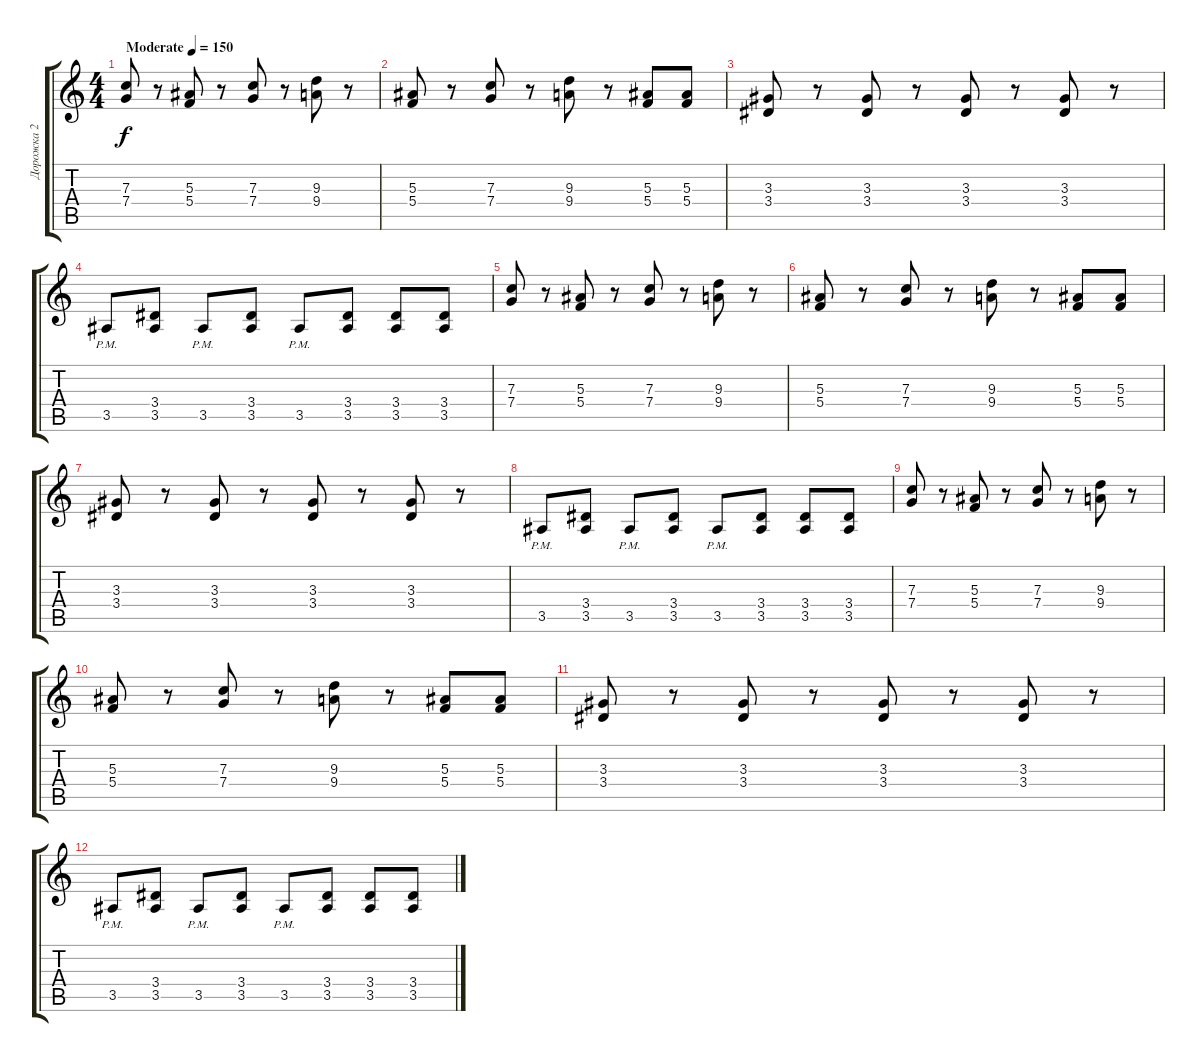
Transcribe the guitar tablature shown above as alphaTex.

\track ("Дорожка 2" "Дорожка 2") {instrument acousticguitarsteel}
\staff {score tabs}
\tuning (D4 A3 F3 C3 G2 C2) {hide}
\ts (4 4)
\tempo (150 "Moderate")
\clef g2
\ks c
(7.3 7.4).8{dy f instrument acousticguitarsteel} r.8 (5.3 5.4).8 r.8 (7.3 7.4).8 r.8 (9.3 9.4).8 r.8 |
(5.3 5.4).8 r.8 (7.3 7.4).8 r.8 (9.3 9.4).8 r.8 (5.3 5.4).8 (5.3 5.4).8 |
(3.3 3.4).8 r.8 (3.3 3.4).8 r.8 (3.3 3.4).8 r.8 (3.3 3.4).8 r.8 |
3.5{pm}.8 (3.4 3.5).8 3.5{pm}.8 (3.4 3.5).8 3.5{pm}.8 (3.4 3.5).8 (3.4 3.5).8 (3.4 3.5).8 |
(7.3 7.4).8{volume 13} r.8 (5.3 5.4).8 r.8 (7.3 7.4).8 r.8 (9.3 9.4).8 r.8 |
(5.3 5.4).8 r.8 (7.3 7.4).8 r.8 (9.3 9.4).8 r.8 (5.3 5.4).8 (5.3 5.4).8 |
(3.3 3.4).8 r.8 (3.3 3.4).8 r.8 (3.3 3.4).8 r.8 (3.3 3.4).8 r.8 |
3.5{pm}.8 (3.4 3.5).8 3.5{pm}.8 (3.4 3.5).8 3.5{pm}.8 (3.4 3.5).8 (3.4 3.5).8 (3.4 3.5).8 |
(7.3 7.4).8{volume 13} r.8 (5.3 5.4).8 r.8 (7.3 7.4).8 r.8 (9.3 9.4).8 r.8 |
(5.3 5.4).8 r.8 (7.3 7.4).8 r.8 (9.3 9.4).8 r.8 (5.3 5.4).8 (5.3 5.4).8 |
(3.3 3.4).8 r.8 (3.3 3.4).8 r.8 (3.3 3.4).8 r.8 (3.3 3.4).8 r.8 |
3.5{pm}.8 (3.4 3.5).8 3.5{pm}.8 (3.4 3.5).8 3.5{pm}.8 (3.4 3.5).8 (3.4 3.5).8 (3.4 3.5).8
